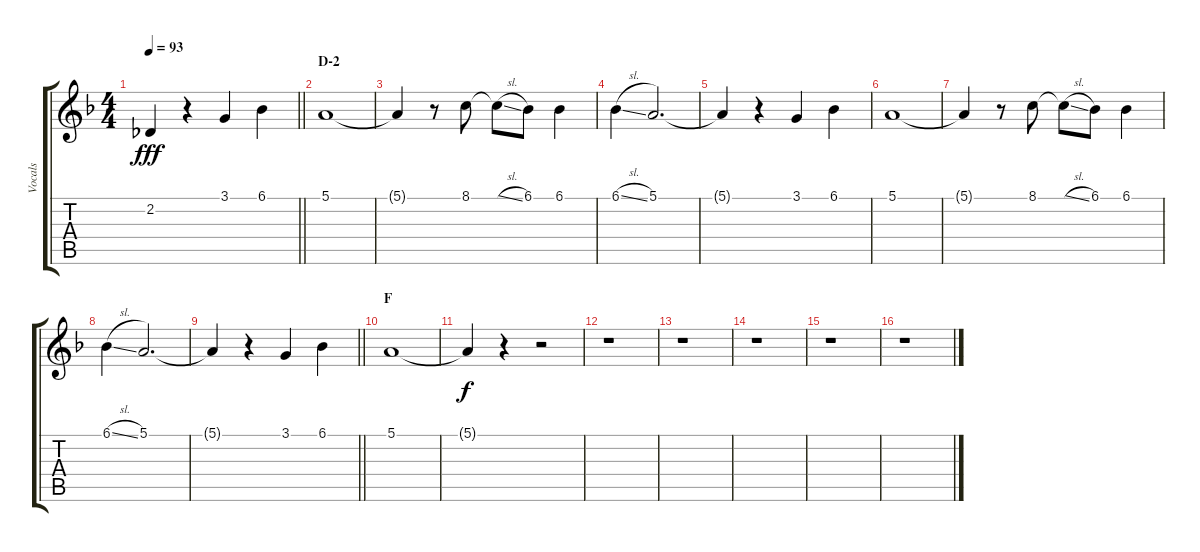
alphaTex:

\track ("Vocals" "Vocals") {instrument voiceoohs}
\staff {score tabs}
\tuning (E4 B3 G3 D3 A2 E2) {hide}
\ts (4 4)
\tempo 93
\clef g2
\barLineRight lightlight
\ks f
2.2{t}.4{dy fff} r.4 3.1.4 6.1.4 |
\section ("" "D-2")
5.1.1 |
5.1{t}.4 r.8 8.1.8 8.1{sl t}.8 6.1.8 6.1.4 |
6.1{sl}.4 5.1.2{d} |
5.1{t}.4 r.4 3.1.4 6.1.4 |
5.1.1 |
5.1{t}.4 r.8 8.1.8 8.1{sl t}.8 6.1.8 6.1.4 |
6.1{sl}.4 5.1.2{d} |
\barLineRight lightlight
5.1{t}.4 r.4 3.1.4 6.1.4 |
\section ("" "F")
5.1.1 |
5.1{t}.4{dy f} r.4 r.2 |
r.1 |
r.1 |
r.1 |
r.1 |
r.1
